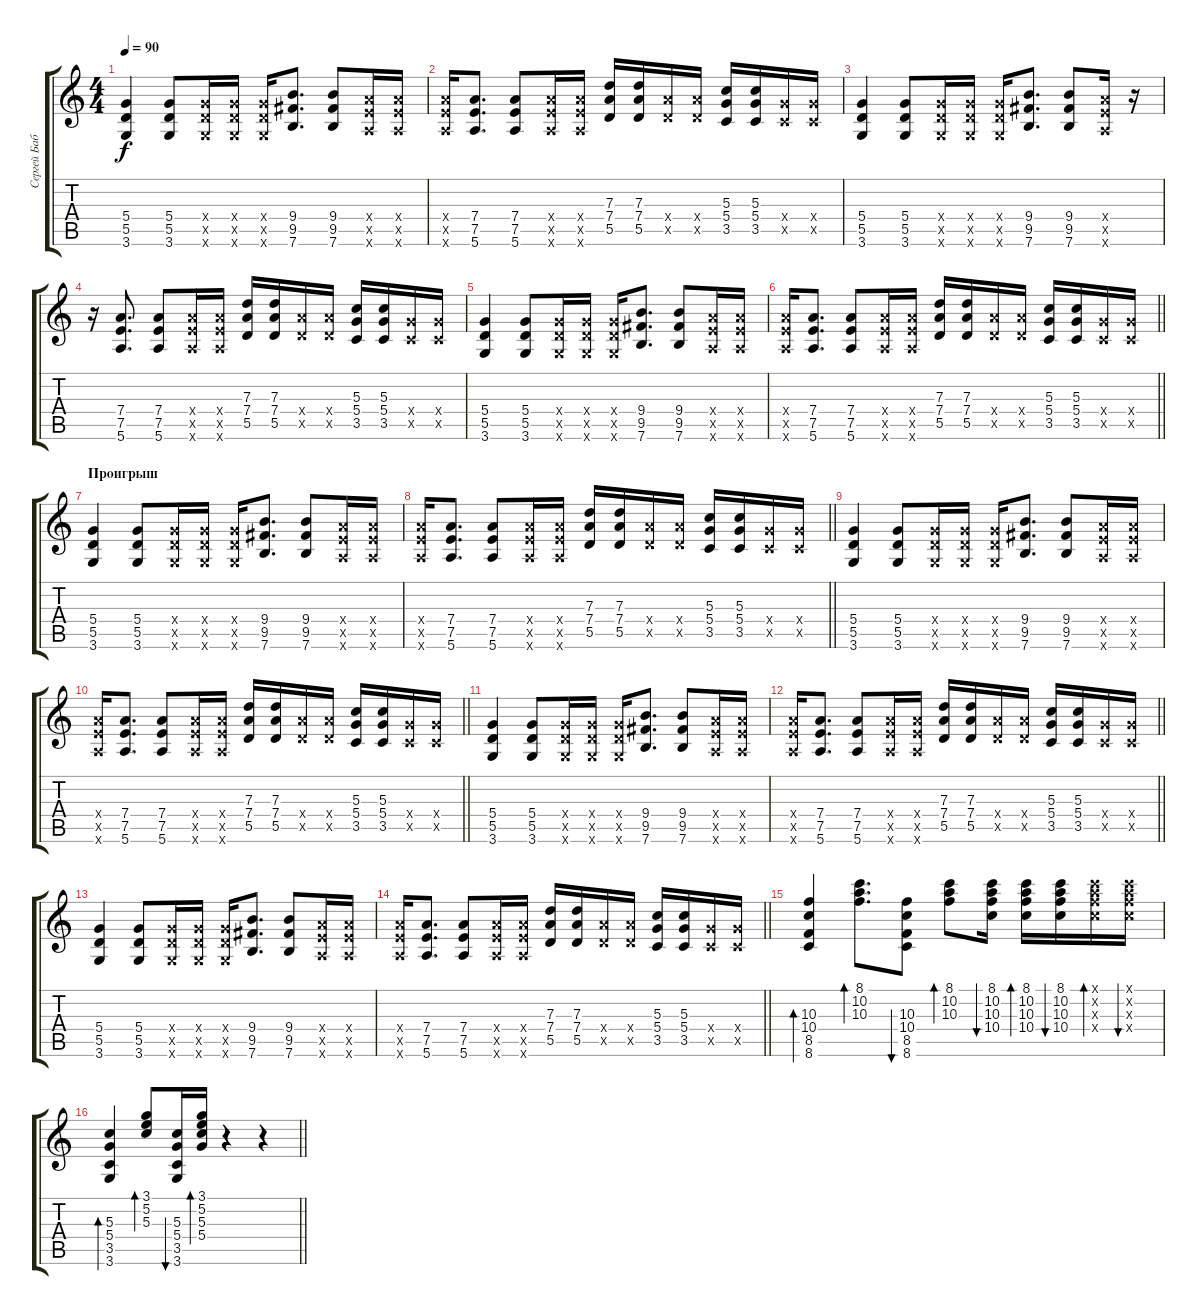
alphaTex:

\track ("Сергей Бабкин" "Сергей Баб") {instrument electricguitarmuted}
\staff {score tabs}
\tuning (E4 B3 G3 D3 A2 E2) {hide}
\ts (4 4)
\tempo 90
\clef g2
\ks c
(5.4 5.5 3.6).4{dy f} (5.4 5.5 3.6).8 (5.4{x} 5.5{x} 3.6{x}).16 (5.4{x} 5.5{x} 3.6{x}).16 (5.4{x} 5.5{x} 3.6{x}).16 (9.4 9.5 7.6).8{d} (9.4 9.5 7.6).8 (7.4{x} 7.5{x} 5.6{x}).16 (7.4{x} 7.5{x} 5.6{x}).16 |
(7.4{x} 7.5{x} 5.6{x}).16 (7.4 7.5 5.6).8{d} (7.4 7.5 5.6).8 (7.4{x} 7.5{x} 5.6{x}).16 (7.4{x} 7.5{x} 5.6{x}).16 (7.3 7.4 5.5).16 (7.3 7.4 5.5).16 (7.4{x} 5.5{x}).16 (7.4{x} 5.5{x}).16 (5.3 5.4 3.5).16 (5.3 5.4 3.5).16 (5.4{x} 3.5{x}).16 (5.4{x} 3.5{x}).16 |
(5.4 5.5 3.6).4 (5.4 5.5 3.6).8 (5.4{x} 5.5{x} 3.6{x}).16 (5.4{x} 5.5{x} 3.6{x}).16 (5.4{x} 5.5{x} 3.6{x}).16 (9.4 9.5 7.6).8{d} (9.4 9.5 7.6).8 (7.4{x} 7.5{x} 5.6{x}).16 r.16 |
r.16 (7.4 7.5 5.6).8{d} (7.4 7.5 5.6).8 (7.4{x} 7.5{x} 5.6{x}).16 (7.4{x} 7.5{x} 5.6{x}).16 (7.3 7.4 5.5).16 (7.3 7.4 5.5).16 (7.4{x} 5.5{x}).16 (7.4{x} 5.5{x}).16 (5.3 5.4 3.5).16 (5.3 5.4 3.5).16 (5.4{x} 3.5{x}).16 (5.4{x} 3.5{x}).16 |
(5.4 5.5 3.6).4 (5.4 5.5 3.6).8 (5.4{x} 5.5{x} 3.6{x}).16 (5.4{x} 5.5{x} 3.6{x}).16 (5.4{x} 5.5{x} 3.6{x}).16 (9.4 9.5 7.6).8{d} (9.4 9.5 7.6).8 (7.4{x} 7.5{x} 5.6{x}).16 (7.4{x} 7.5{x} 5.6{x}).16 |
\barLineRight lightlight
(7.4{x} 7.5{x} 5.6{x}).16 (7.4 7.5 5.6).8{d} (7.4 7.5 5.6).8 (7.4{x} 7.5{x} 5.6{x}).16 (7.4{x} 7.5{x} 5.6{x}).16 (7.3 7.4 5.5).16 (7.3 7.4 5.5).16 (7.4{x} 5.5{x}).16 (7.4{x} 5.5{x}).16 (5.3 5.4 3.5).16 (5.3 5.4 3.5).16 (5.4{x} 3.5{x}).16 (5.4{x} 3.5{x}).16 |
\section ("" "Проигрыш")
(5.4 5.5 3.6).4 (5.4 5.5 3.6).8 (5.4{x} 5.5{x} 3.6{x}).16 (5.4{x} 5.5{x} 3.6{x}).16 (5.4{x} 5.5{x} 3.6{x}).16 (9.4 9.5 7.6).8{d} (9.4 9.5 7.6).8 (7.4{x} 7.5{x} 5.6{x}).16 (7.4{x} 7.5{x} 5.6{x}).16 |
\barLineRight lightlight
(7.4{x} 7.5{x} 5.6{x}).16 (7.4 7.5 5.6).8{d} (7.4 7.5 5.6).8 (7.4{x} 7.5{x} 5.6{x}).16 (7.4{x} 7.5{x} 5.6{x}).16 (7.3 7.4 5.5).16 (7.3 7.4 5.5).16 (7.4{x} 5.5{x}).16 (7.4{x} 5.5{x}).16 (5.3 5.4 3.5).16 (5.3 5.4 3.5).16 (5.4{x} 3.5{x}).16 (5.4{x} 3.5{x}).16 |
(5.4 5.5 3.6).4 (5.4 5.5 3.6).8 (5.4{x} 5.5{x} 3.6{x}).16 (5.4{x} 5.5{x} 3.6{x}).16 (5.4{x} 5.5{x} 3.6{x}).16 (9.4 9.5 7.6).8{d} (9.4 9.5 7.6).8 (7.4{x} 7.5{x} 5.6{x}).16 (7.4{x} 7.5{x} 5.6{x}).16 |
\barLineRight lightlight
(7.4{x} 7.5{x} 5.6{x}).16 (7.4 7.5 5.6).8{d} (7.4 7.5 5.6).8 (7.4{x} 7.5{x} 5.6{x}).16 (7.4{x} 7.5{x} 5.6{x}).16 (7.3 7.4 5.5).16 (7.3 7.4 5.5).16 (7.4{x} 5.5{x}).16 (7.4{x} 5.5{x}).16 (5.3 5.4 3.5).16 (5.3 5.4 3.5).16 (5.4{x} 3.5{x}).16 (5.4{x} 3.5{x}).16 |
(5.4 5.5 3.6).4 (5.4 5.5 3.6).8 (5.4{x} 5.5{x} 3.6{x}).16 (5.4{x} 5.5{x} 3.6{x}).16 (5.4{x} 5.5{x} 3.6{x}).16 (9.4 9.5 7.6).8{d} (9.4 9.5 7.6).8 (7.4{x} 7.5{x} 5.6{x}).16 (7.4{x} 7.5{x} 5.6{x}).16 |
\barLineRight lightlight
(7.4{x} 7.5{x} 5.6{x}).16 (7.4 7.5 5.6).8{d} (7.4 7.5 5.6).8 (7.4{x} 7.5{x} 5.6{x}).16 (7.4{x} 7.5{x} 5.6{x}).16 (7.3 7.4 5.5).16 (7.3 7.4 5.5).16 (7.4{x} 5.5{x}).16 (7.4{x} 5.5{x}).16 (5.3 5.4 3.5).16 (5.3 5.4 3.5).16 (5.4{x} 3.5{x}).16 (5.4{x} 3.5{x}).16 |
(5.4 5.5 3.6).4 (5.4 5.5 3.6).8 (5.4{x} 5.5{x} 3.6{x}).16 (5.4{x} 5.5{x} 3.6{x}).16 (5.4{x} 5.5{x} 3.6{x}).16 (9.4 9.5 7.6).8{d} (9.4 9.5 7.6).8 (7.4{x} 7.5{x} 5.6{x}).16 (7.4{x} 7.5{x} 5.6{x}).16 |
\barLineRight lightlight
(7.4{x} 7.5{x} 5.6{x}).16 (7.4 7.5 5.6).8{d} (7.4 7.5 5.6).8 (7.4{x} 7.5{x} 5.6{x}).16 (7.4{x} 7.5{x} 5.6{x}).16 (7.3 7.4 5.5).16 (7.3 7.4 5.5).16 (7.4{x} 5.5{x}).16 (7.4{x} 5.5{x}).16 (5.3 5.4 3.5).16 (5.3 5.4 3.5).16 (5.4{x} 3.5{x}).16 (5.4{x} 3.5{x}).16 |
(10.3 10.4 8.5 8.6).4{bd 60} (8.1 10.2 10.3).8{d bd 60} (10.3 10.4 8.5 8.6).8{bu 60} (8.1 10.2 10.3).8{bd 60} (8.1 10.2 10.3 10.4).16{bu 60} (8.1 10.2 10.3 10.4).16{bd 60} (8.1 10.2 10.3 10.4).16{bu 60} (8.1{x} 10.2{x} 10.3{x} 10.4{x}).16{bd 60} (8.1{x} 10.2{x} 10.3{x} 10.4{x}).16{bu 60} |
\barLineRight lightlight
(5.3 5.4 3.5 3.6).4{bd 60} (3.1 5.2 5.3).8{bd 60} (5.3 5.4 3.5 3.6).16{bu 60} (3.1 5.2 5.3 5.4).16{bd 60} r.4 r.4
